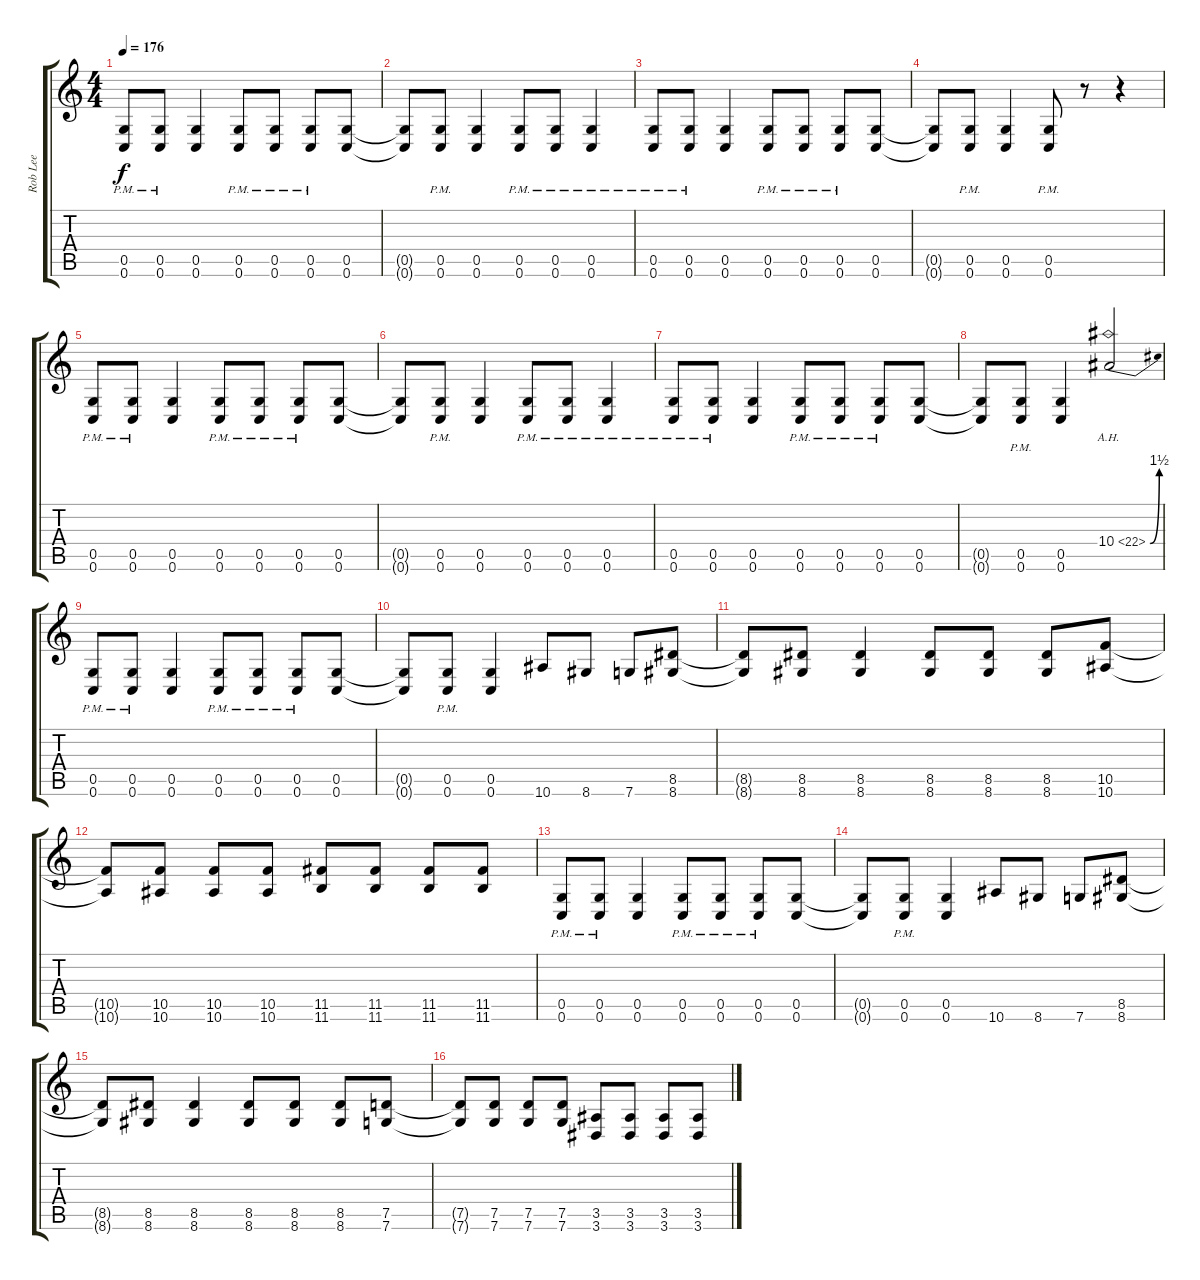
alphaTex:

\track ("Rob Lee" "Rob Lee") {instrument overdrivenguitar}
\staff {score tabs}
\tuning (D4 A3 F3 C3 G2 C2) {hide}
\ts (4 4)
\tempo 176
\clef g2
\ks c
(0.5{pm} 0.6{pm}).8{dy f} (0.5{pm} 0.6{pm}).8 (0.5 0.6).4 (0.5{pm} 0.6{pm}).8 (0.5{pm} 0.6{pm}).8 (0.5{pm} 0.6{pm}).8 (0.5 0.6).8 |
(0.5{t} 0.6{t}).8 (0.5{pm} 0.6{pm}).8 (0.5 0.6).4 (0.5{pm} 0.6{pm}).8 (0.5{pm} 0.6{pm}).8 (0.5{pm} 0.6{pm}).4 |
(0.5{pm} 0.6{pm}).8 (0.5{pm} 0.6{pm}).8 (0.5 0.6).4 (0.5{pm} 0.6{pm}).8 (0.5{pm} 0.6{pm}).8 (0.5{pm} 0.6{pm}).8 (0.5 0.6).8 |
(0.5{t} 0.6{t}).8 (0.5{pm} 0.6{pm}).8 (0.5 0.6).4 (0.5{pm} 0.6{pm}).8 r.8 r.4 |
(0.5{pm} 0.6{pm}).8 (0.5{pm} 0.6{pm}).8 (0.5 0.6).4 (0.5{pm} 0.6{pm}).8 (0.5{pm} 0.6{pm}).8 (0.5{pm} 0.6{pm}).8 (0.5 0.6).8 |
(0.5{t} 0.6{t}).8 (0.5{pm} 0.6{pm}).8 (0.5 0.6).4 (0.5{pm} 0.6{pm}).8 (0.5{pm} 0.6{pm}).8 (0.5{pm} 0.6{pm}).4 |
(0.5{pm} 0.6{pm}).8 (0.5{pm} 0.6{pm}).8 (0.5 0.6).4 (0.5{pm} 0.6{pm}).8 (0.5{pm} 0.6{pm}).8 (0.5{pm} 0.6{pm}).8 (0.5 0.6).8 |
(0.5{t} 0.6{t}).8 (0.5{pm} 0.6{pm}).8 (0.5 0.6).4 10.4{be (bend 0 0 60 6) ah 12}.2 |
(0.5{pm} 0.6{pm}).8 (0.5{pm} 0.6{pm}).8 (0.5 0.6).4 (0.5{pm} 0.6{pm}).8 (0.5{pm} 0.6{pm}).8 (0.5{pm} 0.6{pm}).8 (0.5 0.6).8 |
(0.5{t} 0.6{t}).8 (0.5{pm} 0.6{pm}).8 (0.5 0.6).4 10.6.8 8.6.8 7.6.8 (8.5 8.6).8 |
(8.5{t} 8.6{t}).8 (8.5 8.6).8 (8.5 8.6).4 (8.5 8.6).8 (8.5 8.6).8 (8.5 8.6).8 (10.5 10.6).8 |
(10.5{t} 10.6{t}).8 (10.5 10.6).8 (10.5 10.6).8 (10.5 10.6).8 (11.5 11.6).8 (11.5 11.6).8 (11.5 11.6).8 (11.5 11.6).8 |
(0.5{pm} 0.6{pm}).8 (0.5{pm} 0.6{pm}).8 (0.5 0.6).4 (0.5{pm} 0.6{pm}).8 (0.5{pm} 0.6{pm}).8 (0.5{pm} 0.6{pm}).8 (0.5 0.6).8 |
(0.5{t} 0.6{t}).8 (0.5{pm} 0.6{pm}).8 (0.5 0.6).4 10.6.8 8.6.8 7.6.8 (8.5 8.6).8 |
(8.5{t} 8.6{t}).8 (8.5 8.6).8 (8.5 8.6).4 (8.5 8.6).8 (8.5 8.6).8 (8.5 8.6).8 (7.5 7.6).8 |
(7.5{t} 7.6{t}).8 (7.5 7.6).8 (7.5 7.6).8 (7.5 7.6).8 (3.5 3.6).8 (3.5 3.6).8 (3.5 3.6).8 (3.5 3.6).8
